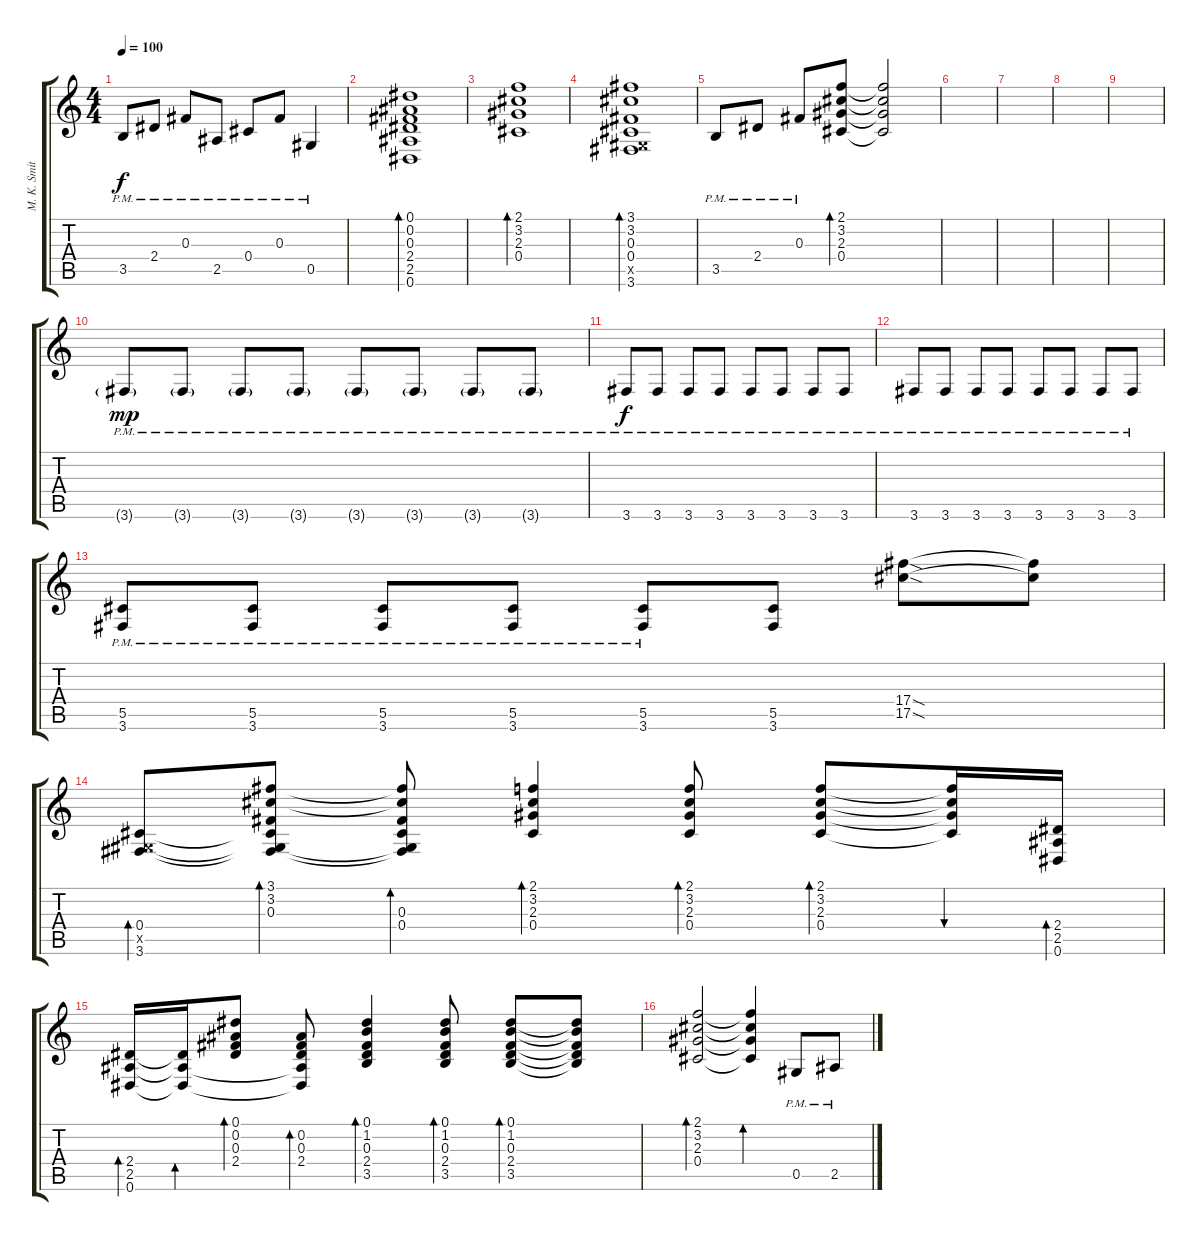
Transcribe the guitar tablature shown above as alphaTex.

\track ("M. K. Smith " "M. K. Smit") {instrument distortionguitar}
\staff {score tabs}
\tuning (Eb4 Bb3 Gb3 Db3 Ab2 Eb2) {hide}
\ts (4 4)
\tempo 100
\clef g2
\ks c
3.5{pm}.8{dy f} 2.4{pm}.8 0.3{pm}.8 2.5{pm}.8 0.4{pm}.8 0.3{pm}.8 0.5{pm}.4 |
(0.1 0.2 0.3 2.4 2.5 0.6).1{bd 60} |
(2.1 3.2 2.3 0.4).1{bd 60} |
(3.1 3.2 0.3 0.4 0.5{x} 3.6).1{bd 60} |
3.5{pm}.8 2.4{pm}.8 0.3{pm}.8 (2.1 3.2 2.3 0.4).8{bd 60} (2.1{t} 3.2{t} 2.3{t} 0.4{t}).2 |
|
|
|
|
3.6{g pm}.8{dy mp} 3.6{g pm}.8 3.6{g pm}.8 3.6{g pm}.8 3.6{g pm}.8 3.6{g pm}.8 3.6{g pm}.8 3.6{g pm}.8 |
3.6{pm}.8{dy f} 3.6{pm}.8 3.6{pm}.8 3.6{pm}.8 3.6{pm}.8 3.6{pm}.8 3.6{pm}.8 3.6{pm}.8 |
3.6{pm}.8 3.6{pm}.8 3.6{pm}.8 3.6{pm}.8 3.6{pm}.8 3.6{pm}.8 3.6{pm}.8 3.6{pm}.8 |
(5.5{pm} 3.6{pm}).8 (5.5{pm} 3.6{pm}).8 (5.5{pm} 3.6{pm}).8 (5.5{pm} 3.6{pm}).8 (5.5{pm} 3.6{pm}).8 (5.5 3.6).8 (17.4{sod} 17.5{sod}).8 (17.4{t} 17.5{t}).8 |
(0.4 0.5{x} 3.6).8{bd 60} (3.1 3.2 0.3 0.4{t} 0.5{t} 3.6{t}).8{bd 60} (3.1{t} 3.2{t} 0.3 0.4 0.5{t} 3.6{t}).8{bd 60} (2.1 3.2 2.3 0.4).4{bd 60} (2.1 3.2 2.3 0.4).8{bd 60} (2.1 3.2 2.3 0.4).8{bd 60} (2.1{t} 3.2{t} 2.3{t} 0.4{t}).16{bu 60} (2.4 2.5 0.6).16{bd 60} |
(2.4 2.5 0.6).16{bd 60} (2.4{t} 2.5{t} 0.6{t}).16{bd 60} (0.1 0.2 0.3 2.4).8{bd 60} (0.2 0.3 2.4 2.5{t} 0.6{t}).8{bd 60} (0.1 1.2 0.3 2.4 3.5).4{bd 60} (0.1 1.2 0.3 2.4 3.5).8{bd 60} (0.1 1.2 0.3 2.4 3.5).8{bd 60} (0.1{t} 1.2{t} 0.3{t} 2.4{t} 3.5{t}).8 |
(2.1 3.2 2.3 0.4).2{bd 60} (2.1{t} 3.2{t} 2.3{t} 0.4{t}).4{bd 60} 0.5{pm}.8 2.5{pm}.8
